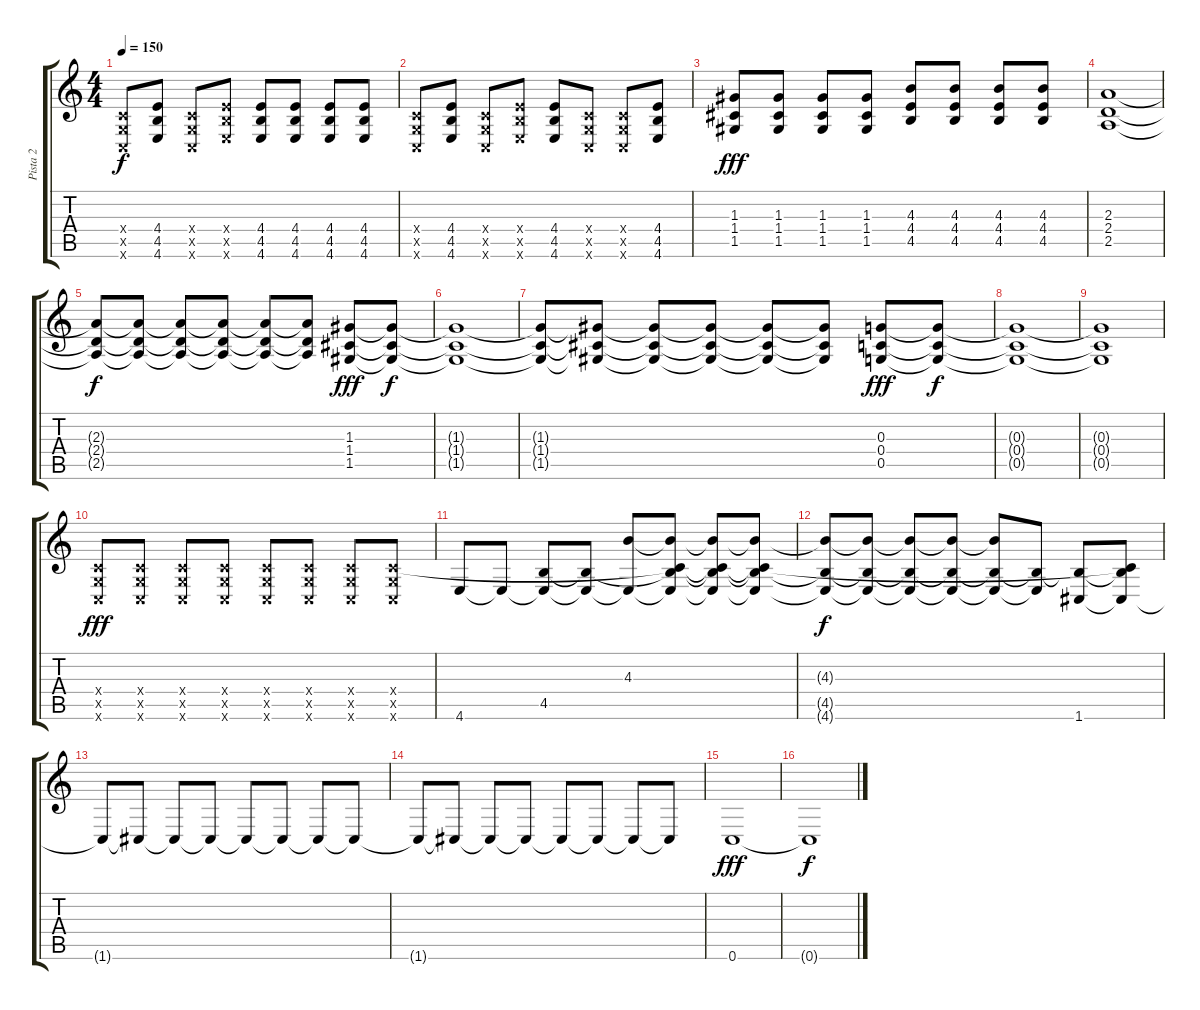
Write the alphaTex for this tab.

\track ("Pista 2" "Pista 2") {instrument distortionguitar}
\staff {score tabs}
\tuning (E4 C4 G3 C3 G2 C2) {hide}
\ts (4 4)
\tempo 150
\clef g2
\ks c
(0.4{x} 0.5{x} 0.6{x}).8{dy f} (4.4 4.5 4.6).8 (0.4{x} 0.5{x} 0.6{x}).8 (4.4{x} 4.5{x} 4.6{x}).8 (4.4 4.5 4.6).8 (4.4 4.5 4.6).8 (4.4 4.5 4.6).8 (4.4 4.5 4.6).8 |
(0.4{x} 0.5{x} 0.6{x}).8 (4.4 4.5 4.6).8 (0.4{x} 0.5{x} 0.6{x}).8 (4.4{x} 4.5{x} 4.6{x}).8 (4.4 4.5 4.6).8 (0.4{x} 0.5{x} 0.6{x}).8 (0.4{x} 0.5{x} 0.6{x}).8 (4.4 4.5 4.6).8 |
(1.3 1.4 1.5).8{dy fff} (1.3 1.4 1.5).8 (1.3 1.4 1.5).8 (1.3 1.4 1.5).8 (4.3 4.4 4.5).8 (4.3 4.4 4.5).8 (4.3 4.4 4.5).8 (4.3 4.4 4.5).8 |
(2.3 2.4 2.5).1 |
(2.3{t} 2.4{t} 2.5{t}).8{dy f} (2.3{t} 2.4{t} 2.5{t}).8 (2.3{t} 2.4{t} 2.5{t}).8 (2.3{t} 2.4{t} 2.5{t}).8 (2.3{t} 2.4{t} 2.5{t}).8 (2.3{t} 2.4{t} 2.5{t}).8 (1.3 1.4 1.5).8{dy fff} (1.3{t} 1.4{t} 1.5{t}).8{dy f} |
(1.3{t} 1.4{t} 1.5{t}).1 |
(1.3{t} 1.4{t} 1.5{t}).8 (1.3{t} 1.4{t} 1.5{t}).8 (1.3{t} 1.4{t} 1.5{t}).8 (1.3{t} 1.4{t} 1.5{t}).8 (1.3{t} 1.4{t} 1.5{t}).8 (1.3{t} 1.4{t} 1.5{t}).8 (0.3 0.4 0.5).8{dy fff} (0.3{t} 0.4{t} 0.5{t}).8{dy f} |
(0.3{t} 0.4{t} 0.5{t}).1 |
(0.3{t} 0.4{t} 0.5{t}).1 |
(0.4{x} 0.5{x} 0.6{x}).8{dy fff} (0.4{x} 0.5{x} 0.6{x}).8 (0.4{x} 0.5{x} 0.6{x}).8 (0.4{x} 0.5{x} 0.6{x}).8 (0.4{x} 0.5{x} 0.6{x}).8 (0.4{x} 0.5{x} 0.6{x}).8 (0.4{x} 0.5{x} 0.6{x}).8 (0.4{x} 0.5{x} 0.6{x}).8 |
4.6.8{instrument overdrivenguitar} 4.6{t}.8 (4.5 4.6{t}).8 (4.5{t} 4.6{t}).8 (4.3 4.6{t}).8 (4.3{t} 0.4{t} 4.5{t} 4.6{t}).8 (4.3{t} 0.4{t} 4.5{t} 4.6{t}).8 (4.3{t} 0.4{t} 4.5{t} 4.6{t}).8 |
(4.3{t} 4.5{t} 4.6{t}).8{dy f} (4.3{t} 4.5{t} 4.6{t}).8 (4.3{t} 4.5{t} 4.6{t}).8 (4.3{t} 4.5{t} 4.6{t}).8 (4.3{t} 4.5{t} 4.6{t}).8 (4.5{t} 4.6{t}).8 (4.5{t} 1.6).8 (0.4{t} 4.5{t} 1.6{t}).8 |
1.6{t}.8 1.6{t}.8 1.6{t}.8 1.6{t}.8 1.6{t}.8 1.6{t}.8 1.6{t}.8 1.6{t}.8 |
1.6{t}.8 1.6{t}.8 1.6{t}.8 1.6{t}.8 1.6{t}.8 1.6{t}.8 1.6{t}.8 1.6{t}.8 |
0.6.1{dy fff} |
0.6{t}.1{dy f}
